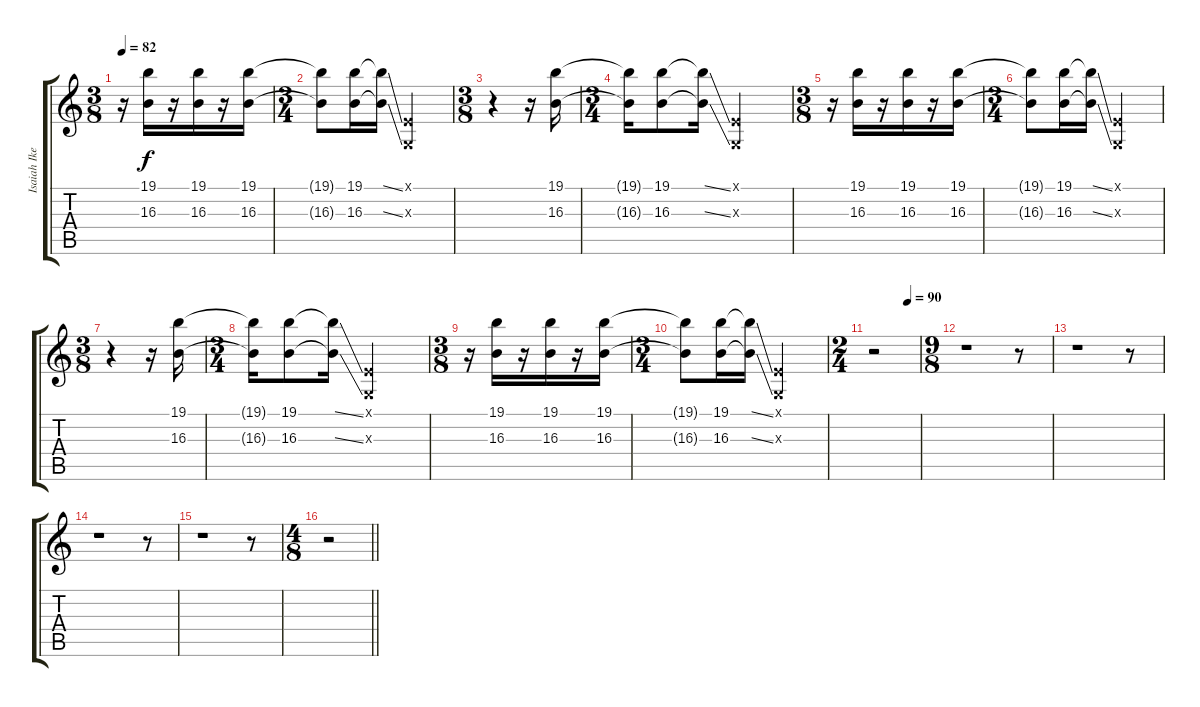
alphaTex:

\track ("Isaiah Ikey Owens" "Isaiah Ike") {instrument pad4choir}
\staff {score tabs}
\tuning (E4 B3 G3 D3 A2 E2) {hide}
\ts (3 8)
\tempo 82
\clef g2
\ks c
r.16{dy f} (19.1 16.3).16 r.16 (19.1 16.3).16 r.16 (19.1 16.3).16 |
\ts (3 4)
(19.1{t} 16.3{t}).8 (19.1 16.3).16 (19.1{ss t} 16.3{ss t}).16 (0.1{x} 0.3{x}).2 |
\ts (3 8)
r.4 r.16 (19.1 16.3).16 |
\ts (3 4)
(19.1{t} 16.3{t}).16 (19.1 16.3).8 (19.1{ss t} 16.3{ss t}).16 (0.1{x} 0.3{x}).2 |
\ts (3 8)
r.16 (19.1 16.3).16 r.16 (19.1 16.3).16 r.16 (19.1 16.3).16 |
\ts (3 4)
(19.1{t} 16.3{t}).8 (19.1 16.3).16 (19.1{ss t} 16.3{ss t}).16 (0.1{x} 0.3{x}).2 |
\ts (3 8)
r.4 r.16 (19.1 16.3).16 |
\ts (3 4)
(19.1{t} 16.3{t}).16 (19.1 16.3).8 (19.1{ss t} 16.3{ss t}).16 (0.1{x} 0.3{x}).2 |
\ts (3 8)
r.16 (19.1 16.3).16 r.16 (19.1 16.3).16 r.16 (19.1 16.3).16 |
\ts (3 4)
(19.1{t} 16.3{t}).8 (19.1 16.3).16 (19.1{ss t} 16.3{ss t}).16 (0.1{x} 0.3{x}).2 |
\ts (2 4)
\tempo (90 0.75)
r.2 |
\ts (9 8)
r.1 r.8 |
r.1 r.8 |
r.1 r.8 |
r.1 r.8 |
\ts (4 8)
\barLineRight lightlight
r.2
